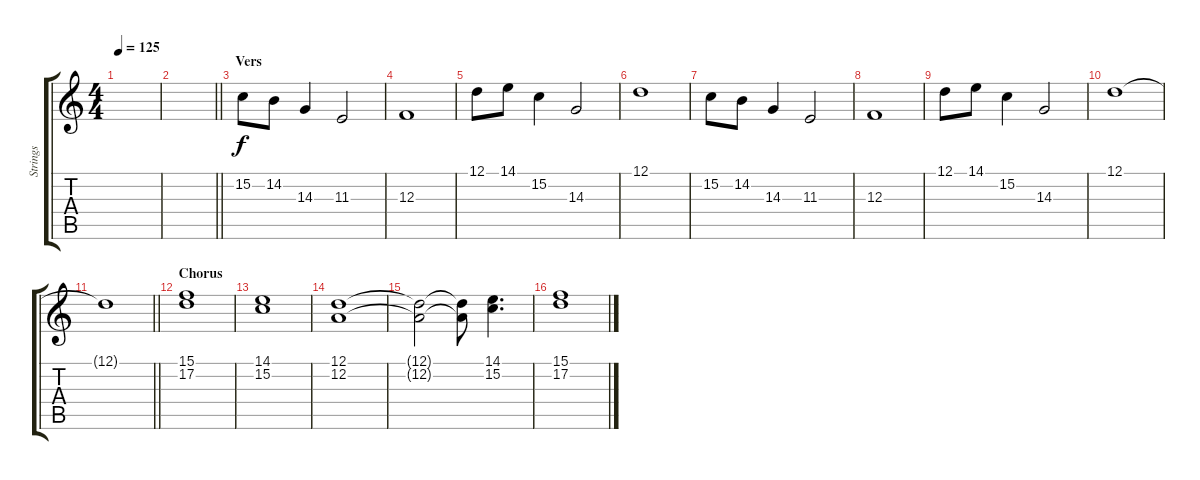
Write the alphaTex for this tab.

\track ("Strings" "Strings") {instrument stringensemble1}
\staff {score tabs}
\tuning (D4 A3 F3 C3 G2 D2) {hide}
\ts (4 4)
\tempo 125
\clef g2
\ks c
|
\barLineRight lightlight
|
\section ("" "Vers")
15.2.8 14.2.8 14.3.4 11.3.2 |
12.3.1 |
12.1.8 14.1.8 15.2.4 14.3.2 |
12.1.1 |
15.2.8 14.2.8 14.3.4 11.3.2 |
12.3.1 |
12.1.8 14.1.8 15.2.4 14.3.2 |
12.1.1 |
\barLineRight lightlight
12.1{t}.1 |
\section ("" "Chorus")
(15.1 17.2).1 |
(14.1 15.2).1 |
(12.1 12.2).1 |
(12.1{t} 12.2{t}).2 (12.1{t} 12.2{t}).8 (14.1 15.2).4{d} |
(15.1 17.2).1
